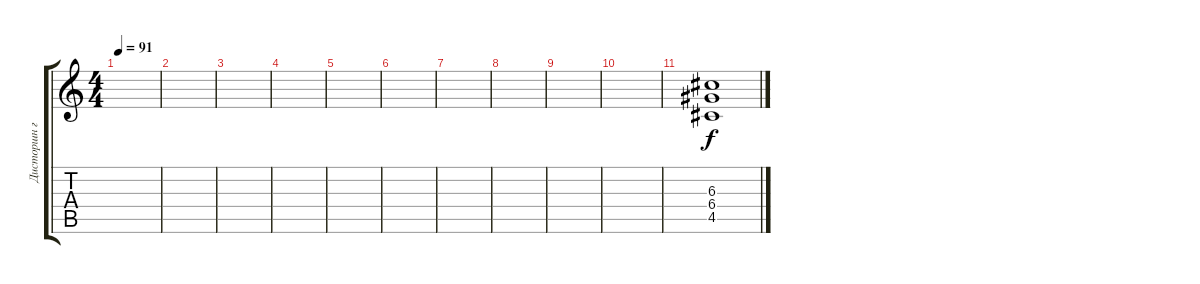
\track ("Дисторшн гитара (соло)" "Дисторшн г") {instrument distortionguitar}
\staff {score tabs}
\tuning (E4 B3 G3 D3 A2 E2) {hide}
\ts (4 4)
\tempo 91
\clef g2
\ks c
|
|
|
|
|
|
|
|
|
|
(6.3 6.4 4.5).1
